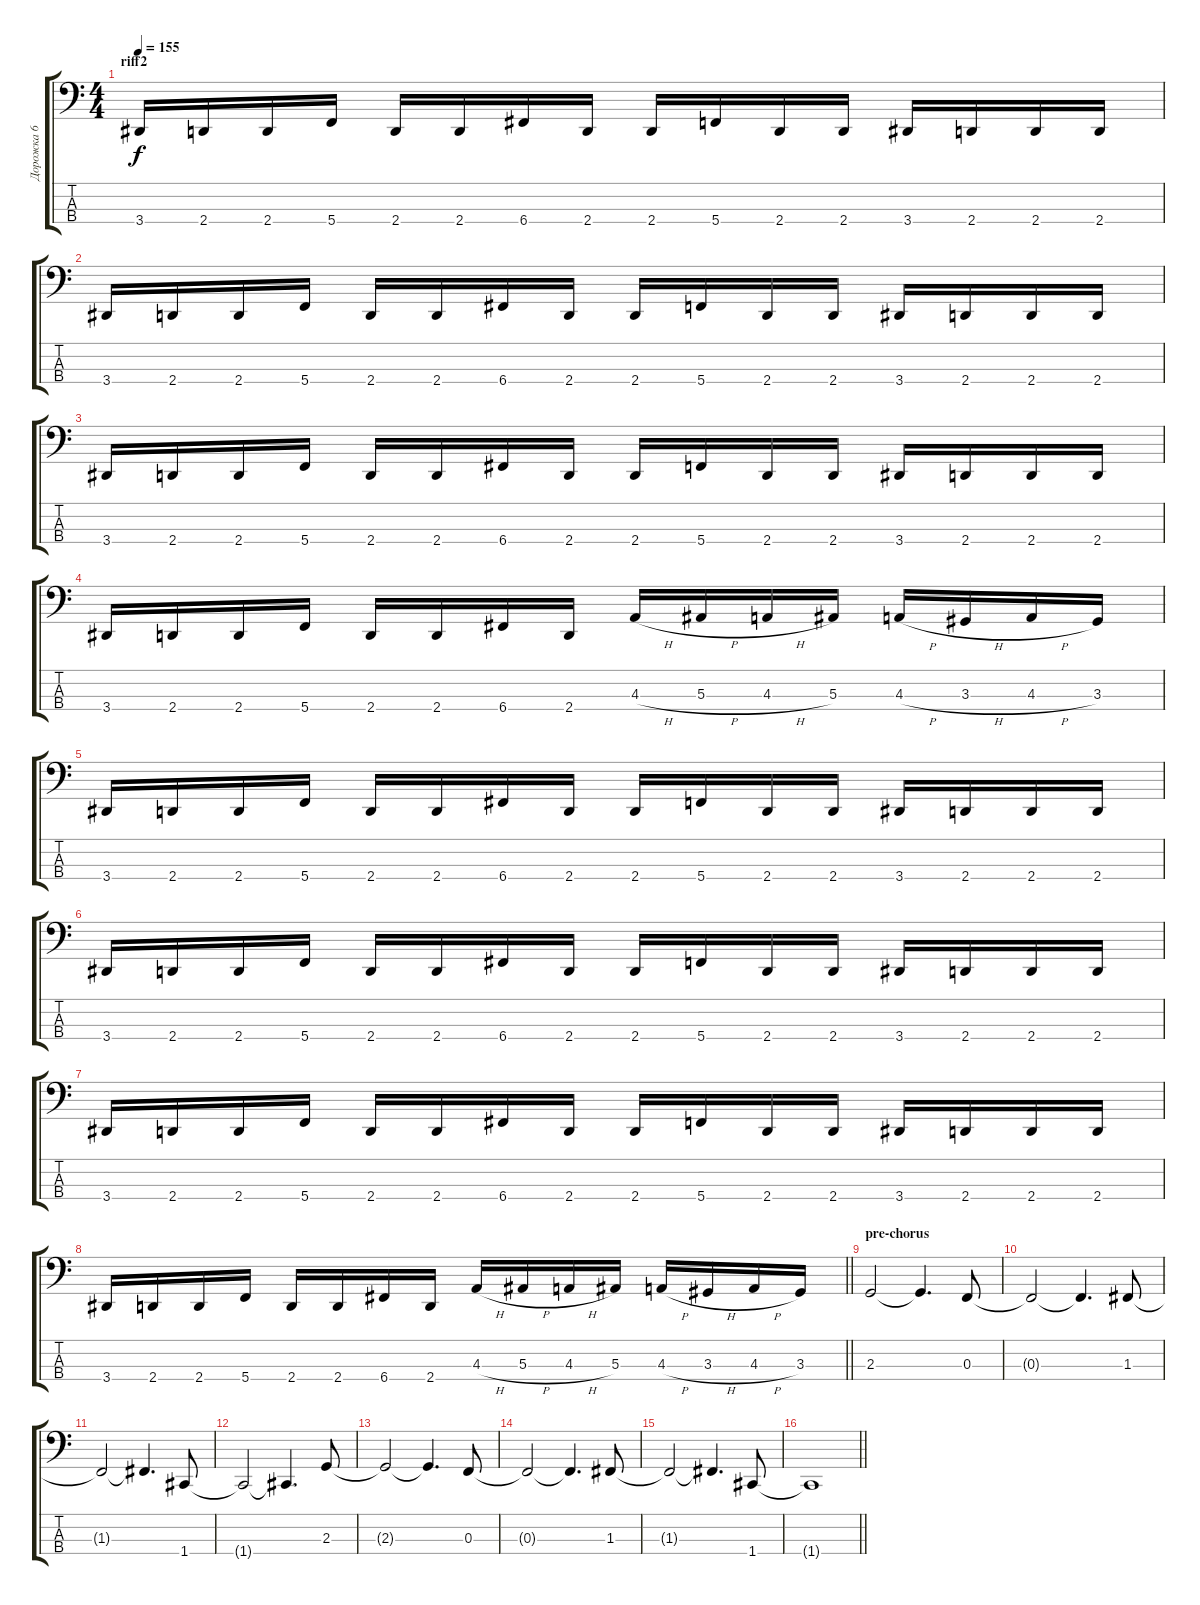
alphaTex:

\track ("Дорожка 6" "Дорожка 6") {instrument electricbasspick}
\staff {score tabs}
\tuning (Eb2 Bb1 F1 C1) {hide}
\ts (4 4)
\section ("" "riff2")
\tempo 155
\clef f4
\ks c
3.4.16{dy f} 2.4.16 2.4.16 5.4.16 2.4.16 2.4.16 6.4.16 2.4.16 2.4.16 5.4.16 2.4.16 2.4.16 3.4.16 2.4.16 2.4.16 2.4.16 |
3.4.16 2.4.16 2.4.16 5.4.16 2.4.16 2.4.16 6.4.16 2.4.16 2.4.16 5.4.16 2.4.16 2.4.16 3.4.16 2.4.16 2.4.16 2.4.16 |
3.4.16 2.4.16 2.4.16 5.4.16 2.4.16 2.4.16 6.4.16 2.4.16 2.4.16 5.4.16 2.4.16 2.4.16 3.4.16 2.4.16 2.4.16 2.4.16 |
3.4.16 2.4.16 2.4.16 5.4.16 2.4.16 2.4.16 6.4.16 2.4.16 4.3{h}.16 5.3{h}.16 4.3{h}.16 5.3.16 4.3{h}.16 3.3{h}.16 4.3{h}.16 3.3.16 |
3.4.16 2.4.16 2.4.16 5.4.16 2.4.16 2.4.16 6.4.16 2.4.16 2.4.16 5.4.16 2.4.16 2.4.16 3.4.16 2.4.16 2.4.16 2.4.16 |
3.4.16 2.4.16 2.4.16 5.4.16 2.4.16 2.4.16 6.4.16 2.4.16 2.4.16 5.4.16 2.4.16 2.4.16 3.4.16 2.4.16 2.4.16 2.4.16 |
3.4.16 2.4.16 2.4.16 5.4.16 2.4.16 2.4.16 6.4.16 2.4.16 2.4.16 5.4.16 2.4.16 2.4.16 3.4.16 2.4.16 2.4.16 2.4.16 |
\barLineRight lightlight
3.4.16 2.4.16 2.4.16 5.4.16 2.4.16 2.4.16 6.4.16 2.4.16 4.3{h}.16 5.3{h}.16 4.3{h}.16 5.3.16 4.3{h}.16 3.3{h}.16 4.3{h}.16 3.3.16 |
\section ("" "pre-chorus")
2.3.2 2.3{t}.4{d} 0.3.8 |
0.3{t}.2 0.3{t}.4{d} 1.3.8 |
1.3{t}.2 1.3{t}.4{d} 1.4.8 |
1.4{t}.2 1.4{t}.4{d} 2.3.8 |
2.3{t}.2 2.3{t}.4{d} 0.3.8 |
0.3{t}.2 0.3{t}.4{d} 1.3.8 |
1.3{t}.2 1.3{t}.4{d} 1.4.8 |
\barLineRight lightlight
1.4{t}.1
